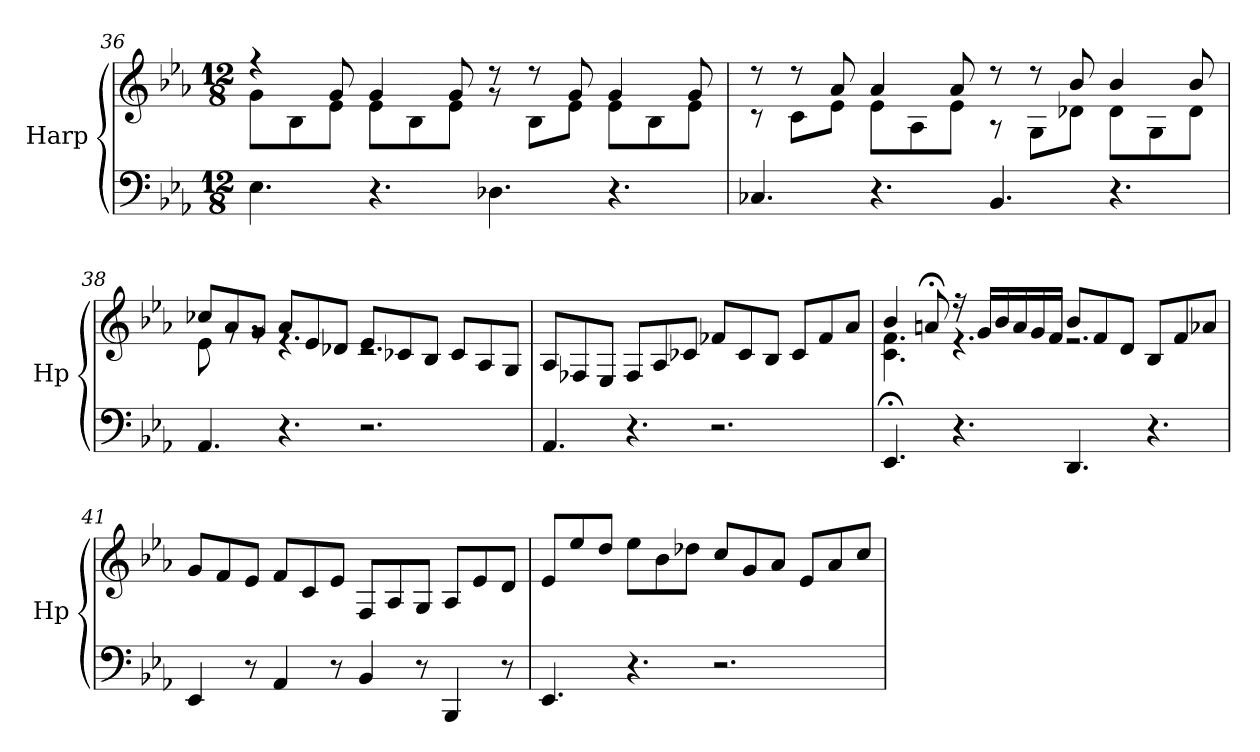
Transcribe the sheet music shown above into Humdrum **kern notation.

**kern	**kern
*part1	*part1
*staff2	*staff1
*I"Harp	*
*I'Hp	*
!!LO:LB:g=z
*clefF4	*clefG2
*k[b-e-a-]	*k[b-e-a-]
*M12/8	*M12/8
=36	=36
*	*^
4.E-\	4r	8g\L
.	.	8B-\
.	8g/	8e-\J
4.r	4g/	8e-\L
.	.	8B-\
.	8g/	8e-\J
4.D-X\	8r	8rg
.	8r	8B-\L
.	8g/	8e-\J
4.r	4g/	8e-\L
.	.	8B-\
.	8g/	8e-\J
=37	=37	=37
4.C-X/	8r	8r
.	8r	8c\L
.	8a-/	8e-\J
4.r	4a-/	8e-\L
.	.	8A-\
.	8a-/	8e-\J
4.BB-/	8r	8r
.	8r	8G\L
.	8b-/	8d-X\J
4.r	4b-/	8d-\L
.	.	8G\
.	8b-/	8d-\J
!!LO:LB:g=z	!!
=38	=38	=38
4.AA-/	8cc-X/L	8e-\
.	8a-/	8rg
.	8g/J	8rg
4.r	8a-/L	4.re
.	8e-/	.
.	8d-X/J	.
2.r	8e-/L	2.rc
.	8c-X/	.
.	8B-/J	.
.	8c-/L	.
.	8A-/	.
.	8G/J	.
*	*v	*v
=39	=39
4.AA-/	8A-/L
.	8F-X/
.	8E-/J
4.r	8F-/L
.	8A-/
.	8c-X/J
2.r	8f-X/L
.	8c-/
.	8B-/J
.	8c-/L
.	8f-/
.	8a-/J
!!LO:LB:g=z
=40	=40
*	*^
4.EE-;</	4b-/	4.c\ 4.f\
.	8an;</	.
4.r	16r	4.re
.	16g/LL	.
.	16b-/	.
.	16a/	.
.	16g/	.
.	16f/JJ	.
4.DD/	8b-/L	2.re
.	8f/	.
.	8d/J	.
4.r	8B-/L	.
.	8f/	.
.	8a-X/J	.
*	*v	*v
=41	=41
4EE-/	8g/L
.	8f/
8r	8e-/J
4AA-/	8f/L
.	8c/
8r	8e-/J
4BB-/	8F/L
.	8A-/
8r	8G/J
4BBB-/	8A-/L
.	8e-/
8r	8d/J
=42	=42
4.EE-/	8e-/L
.	8ee-/
.	8dd/J
4.r	8ee-\L
.	8b-\
.	8dd-X\J
2.r	8cc/L
.	8g/
.	8a-/J
.	8e-/L
.	8a-/
.	8cc/J
=	=
*-	*-
